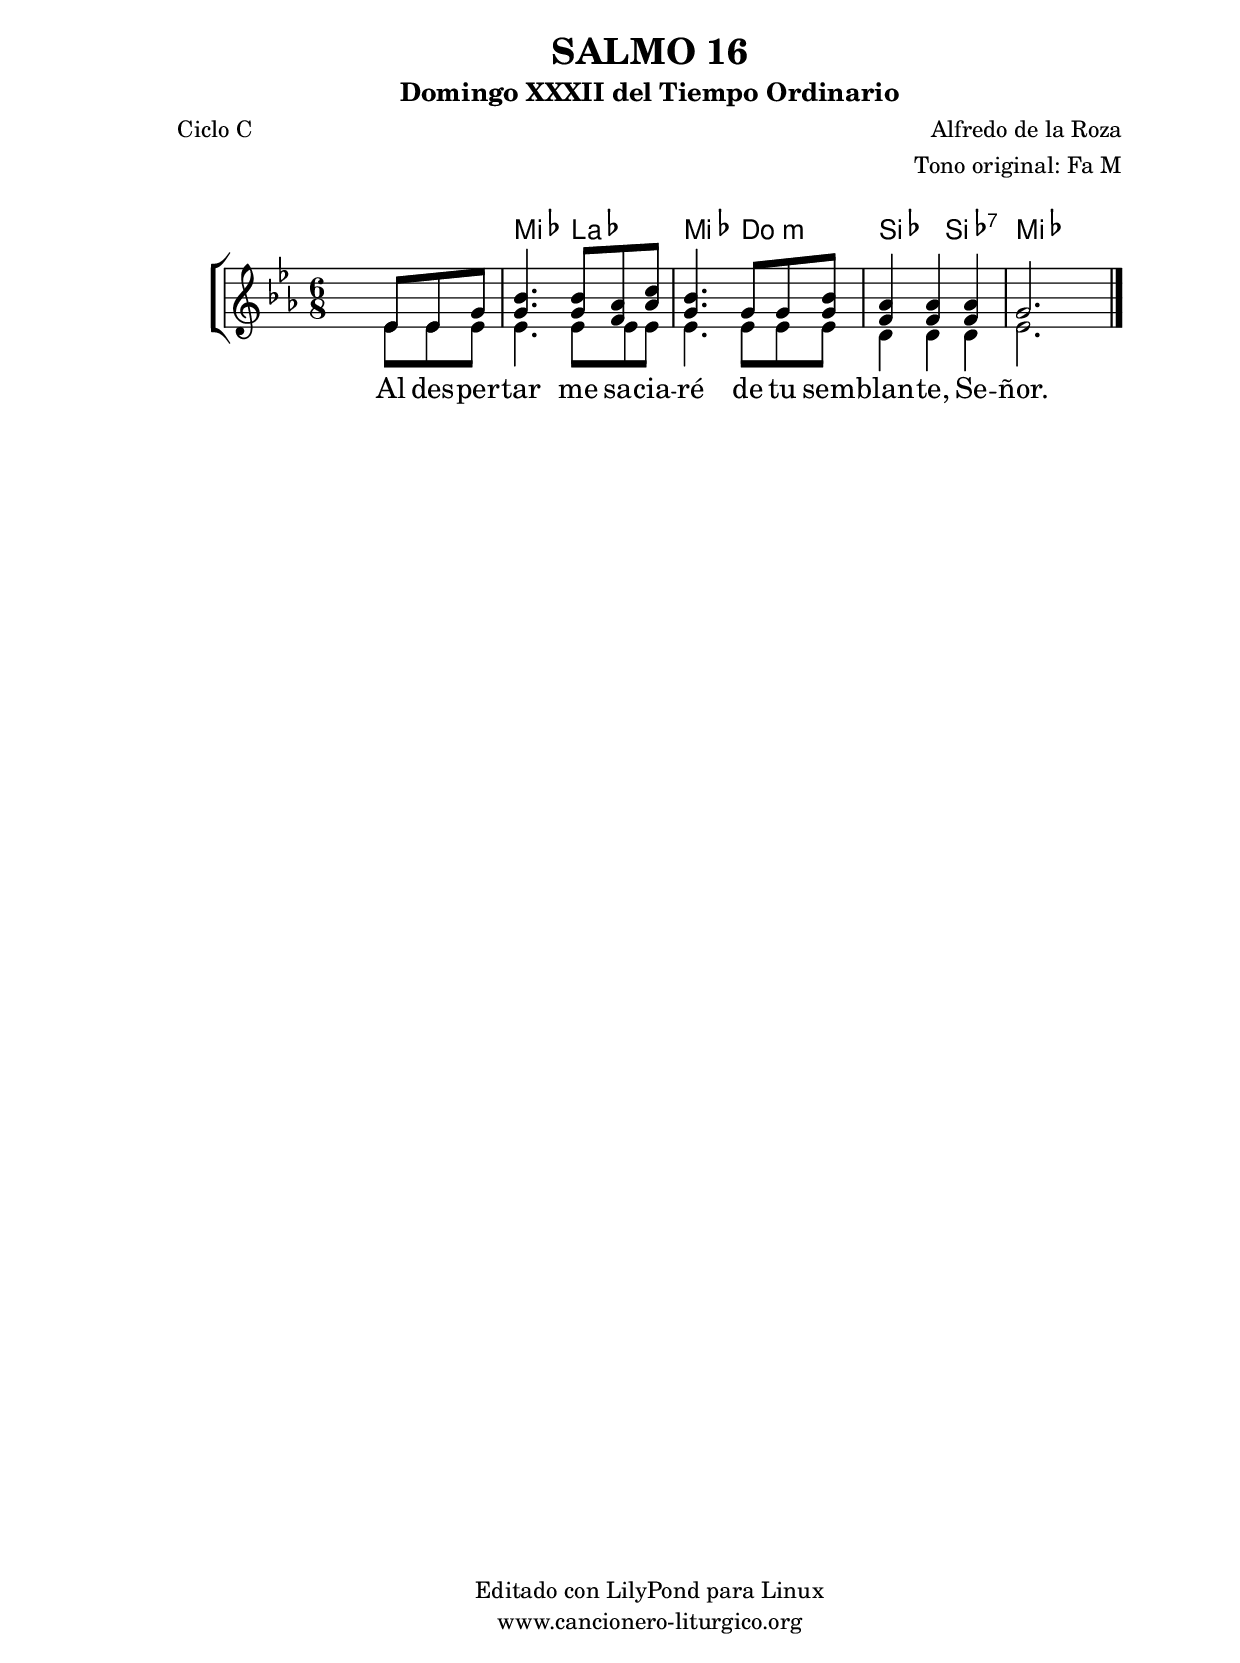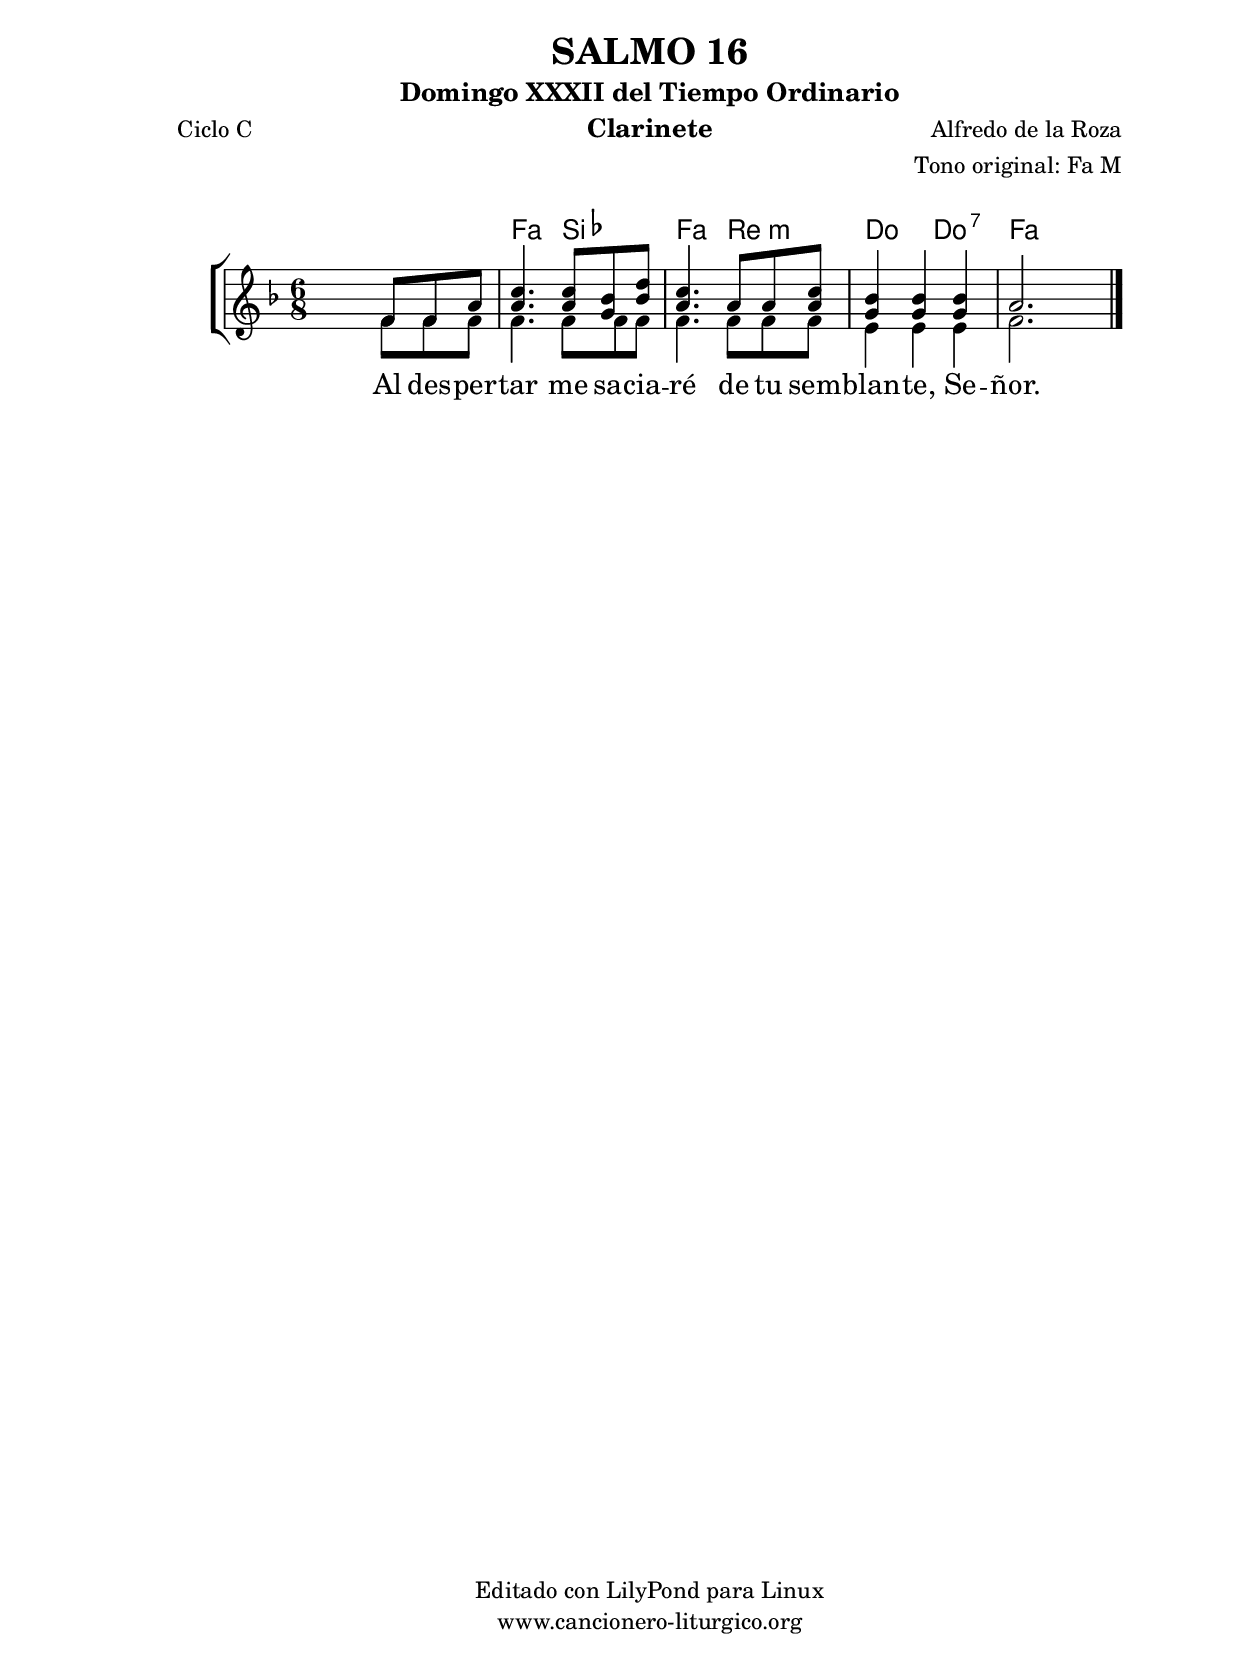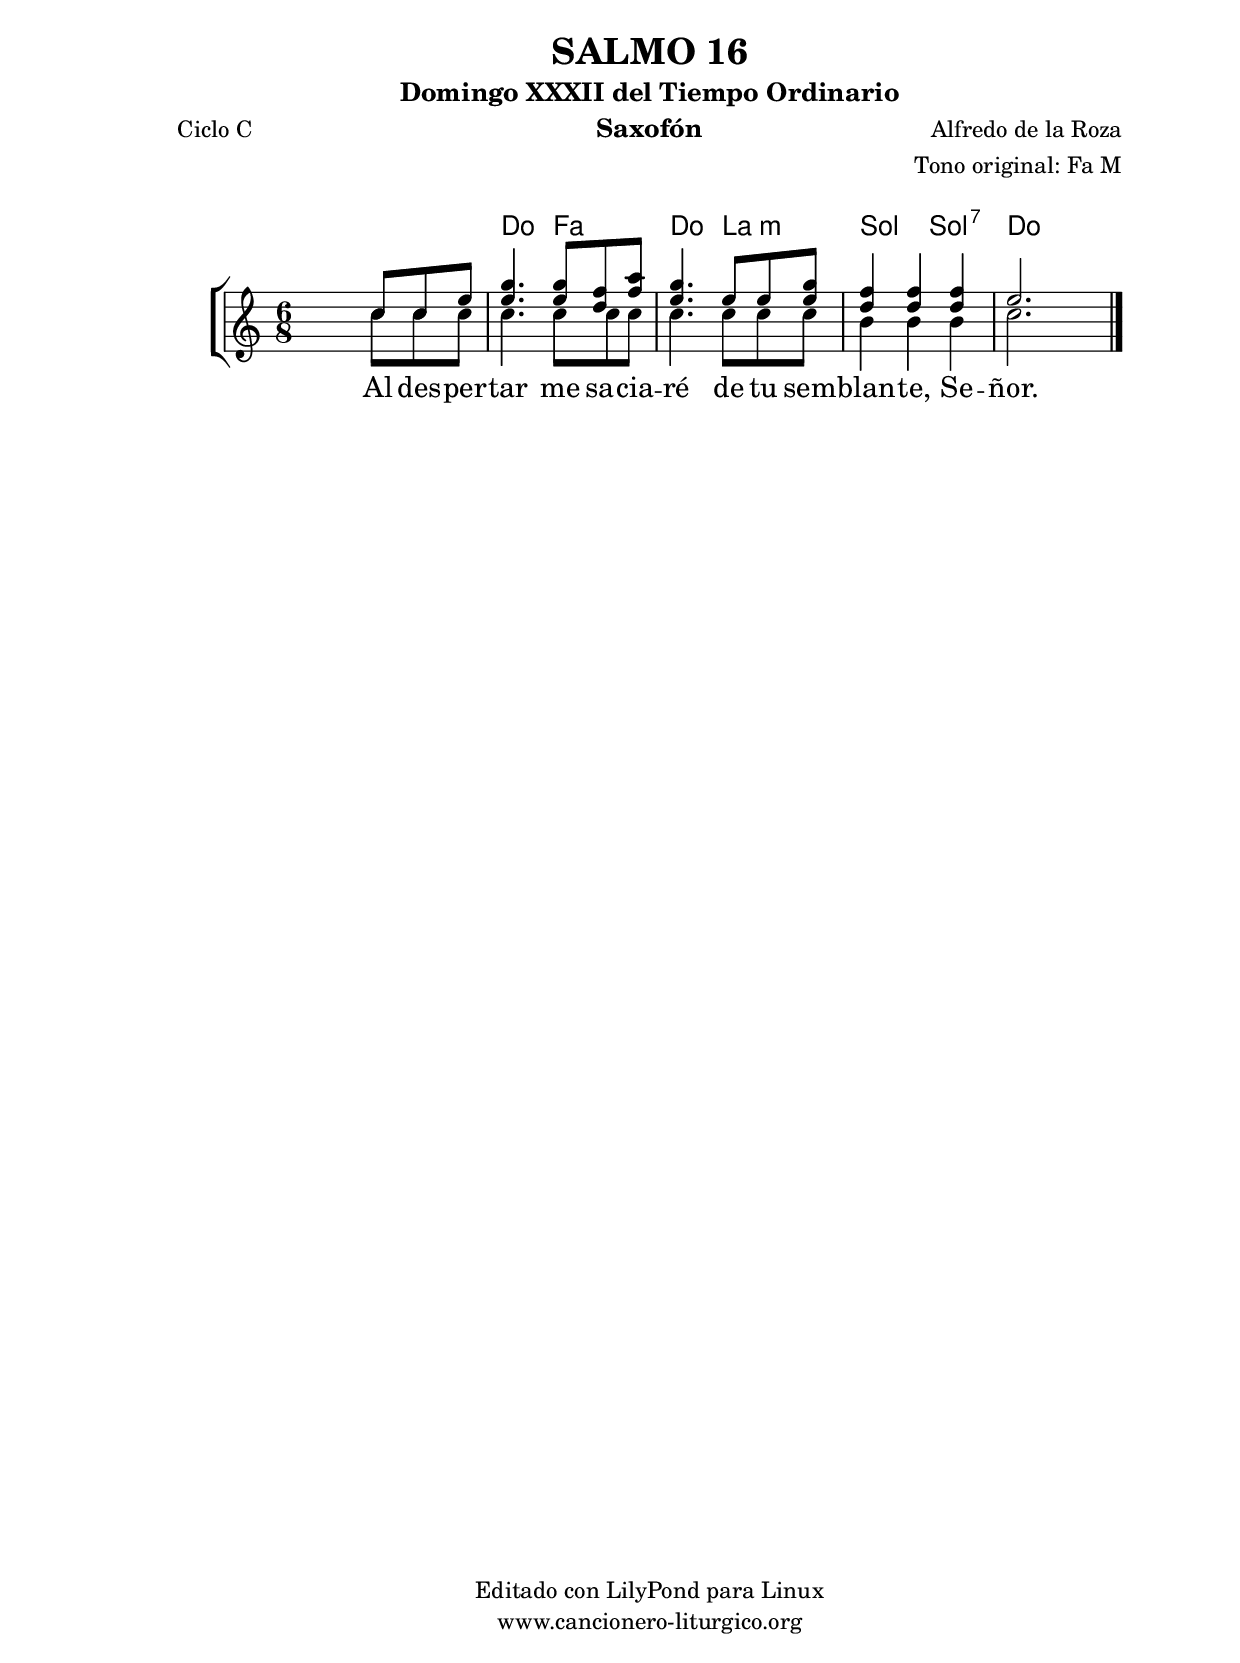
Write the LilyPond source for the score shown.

%
%para convertir .midi en .wav:
%timidity filename.midi -Ow -o finename.wav
%
%
%Para convertir de .wav a .mp3:
%lame -h -m j filename.wav
%
%
%para escuchar el midi:
%timidity nombrefichero.midi
%


%versión de lilypond para la que se ha escrito esta partitura:
\version "2.16.0"

	%Tamaño papel
	#(set-default-paper-size "a4")
	%Tamaño partitura
	#(set-global-staff-size 20)
	%No responde al pulsar sobre una nota
	#(ly:set-option 'point-and-click #f)

%parámetros del encabezamiento:
\header {
	title = "SALMO 16"
	subtitle = "Domingo XXXII del Tiempo Ordinario"
	composer = "Alfredo de la Roza"
	poet = "Ciclo C"
	meter = ""
	arranger = "Tono original: Fa M"
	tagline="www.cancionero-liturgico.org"
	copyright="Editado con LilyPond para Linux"
	tiempo = "Ordinario"
	usos = "Salmo"
	letra = "Al despertar me saciaré de tu semblante, Señor."
	}

%parámetros asociados al papel:
\paper  {
	oddHeaderMarkup = \markup {\fill-line { \on-the-fly #not-first-page \fromproperty #'header:title \on-the-fly #not-first-page \fromproperty #'header:composer }}
	evenHeaderMarkup = \markup {\fill-line { \fromproperty #'header:composer \fromproperty #'header:title }}
	#(set-paper-size "a4")
	print-page-number = ##f
	first-page-number = 1
	print-first-page-number = ##f
%	head-separation = 3.0 \cm
	top-margin = 2.0 \cm
	bottom-margin = 0.5\cm
%%%	bottom-margin = -1.0\cm
	left-margin = 3.0 \cm
	line-width = 16.0 \cm 
	indent = 8\mm
	interscoreline = 2.\mm
	between-system-space = 15\mm
%	para que las partituras no llenen la hoja:
	ragged-bottom = ##t
%	idem para la última hoja:
	ragged-last-bottom = ##f
%	para que las partituras llenen el ancho del papel:
	ragged-last = ##f
	after-title-space = 2.5 \cm
%page-count=1
%system-count=8

	%Flexible Vertical Spacing
%	markup-markup-spacing =
%	#'((basic-distance . 15) (minimum-distance . 15) (padding . 3))
	markup-system-spacing =
	#'((basic-distance . 15) (minimum-distance . 15) (padding . 3))
	system-system-spacing =
	#'((basic-distance . 15) (minimum-distance . 15) (padding . 3))
	score-system-spacing =
	#'((basic-distance . 15) (minimum-distance . 15) (padding . 5))
%	top-system-spacing = % header
%	#'((basic-distance . 8) (minimum-distance . 0) (padding . 3))
%	top-markup-spacing =
%	#'((basic-distance . 20) (minimum-distance . 20) (padding . 3))
	last-bottom-spacing = % footer
	#'((basic-distance . 5) (minimum-distance . 5) (padding . 3))
%	score-markup-spacing =
%	#'((basic-distance . 16) (minimum-distance . 13) (padding . 3))

	}


%parámetros que afectan a toda la partitura:
global =  {
	%clave de sol (G):
	\clef G
	%armadura:
	\transpose f ees
	\key f \major
	\tempo 4=80
	\set Score.tempoHideNote = ##t
	}


acordes = {
	\italianChords
	\chordmode {
	\transpose f ees
{

s2.
f4. bes f d:m c c:7 f s

	}
	}
}

melodia = 
	\transpose f ees
{
	\relative c'{

\time 6/8
s4 s8

<<
\new Voice = "arriba" {
\voiceOne
f8 f a
<c a>4. <c a>8 <bes g> <d bes>
<c a>4. a8 a <c a>
<bes g>4 <bes g> <bes g>
a2.
}
\new Voice {
\voiceTwo
f8 f f
f4. f8 f f
f4. f8 f f
e4 e e
f2.
}
>>

	\bar "|."
	}
	}


texto = \lyricmode {
Al des -- per -- tar
me sa -- cia -- ré de tu sem -- blan -- te, Se -- ñor.
	}


acordesStaff = \context ChordNames = acordesStaff <<
	\set chordChanges = ##t
	\acordes
	>>


vozStaff = \context Voice = vozStaff
\with {\consists "Ambitus_engraver"}
<<
%	\set Staff.instrumentName = ""
%	\set Staff.shortInstrumentName = ""
%	\set Staff.midiInstrument = #"clarinet"
%	\set Staff.midiInstrument = #"cello"
%	\set Staff.midiInstrument = #"flute"
	\set Staff.midiInstrument = #"electric guitar (jazz)"
%	\set Staff.midiInstrument = #"english horn"
%	\set Staff.midiInstrument = #"violin"
%	\set Staff.midiInstrument = #"glockenspiel"
	\set Staff.midiMinimumVolume = #0.7
	\set Staff.midiMaximumVolume = #0.9
	\global
	\melodia
	>>


textoStaff = \context Lyrics = textoStaff <<
	\lyricsto arriba \texto
	>>

\book {
	\score {
		\context ChoirStaff {
			\override StaffGroup.SystemStartBracket #'collapse-height = #1
			\override Score.SystemStartBar #'collapse-height = #1
			<<
			\acordesStaff
			\vozStaff
			\textoStaff
			>>
			}
		\layout {
	    		\context {
				\Lyrics
				\override LyricText #'font-size = #2
				}
	   		 \context {
				\Score
				%fontSize = #3
				\override StaffSymbol #'staff-space = #(magstep +3)
				%\override Beam #'thickness = #0.55
				%\override SpacingSpanner #'spacing-increment = #1.0
				%\override Slur #'height-limit = #1.5
				}
			}
		}
	\score {
		\unfoldRepeats
		\context ChoirStaff {
			<<
			\acordesStaff
			\vozStaff
			>>
			}
		\midi {
	  		\context {
	  			\Score
				tempoWholesPerMinute = #(ly:make-moment 70 4)
				}
			}
		}
	}

%Partitura para clarinete
#(define output-suffix "C")
\book {
	\header{
		instrument = "Clarinete"
		}
	\score {
		\context ChoirStaff {
			\override StaffGroup.SystemStartBracket #'collapse-height = #1
			\override Score.SystemStartBar #'collapse-height = #1
\transpose c d
			<<
			\acordesStaff
			\vozStaff
			\textoStaff
			>>
			}
		\layout {
	    		\context {
				\Lyrics
				\override LyricText #'font-size = #2
				}
	   		 \context {
				\Score
				%fontSize = #3
				\override StaffSymbol #'staff-space = #(magstep +3)
				%\override Beam #'thickness = #0.55
				%\override SpacingSpanner #'spacing-increment = #1.0
				%\override Slur #'height-limit = #1.5
				}
			}
		}
	}

%Partitura para saxofón
#(define output-suffix "S")
\book {
	\header{
		instrument = "Saxofón"
		}
	\score {
		\context ChoirStaff {
			\override StaffGroup.SystemStartBracket #'collapse-height = #1
			\override Score.SystemStartBar #'collapse-height = #1
\transpose c a
			<<
			\acordesStaff
			\vozStaff
			\textoStaff
			>>
			}
		\layout {
	    		\context {
				\Lyrics
				\override LyricText #'font-size = #2
				}
	   		 \context {
				\Score
				%fontSize = #3
				\override StaffSymbol #'staff-space = #(magstep +3)
				%\override Beam #'thickness = #0.55
				%\override SpacingSpanner #'spacing-increment = #1.0
				%\override Slur #'height-limit = #1.5
				}
			}
		}
	}

